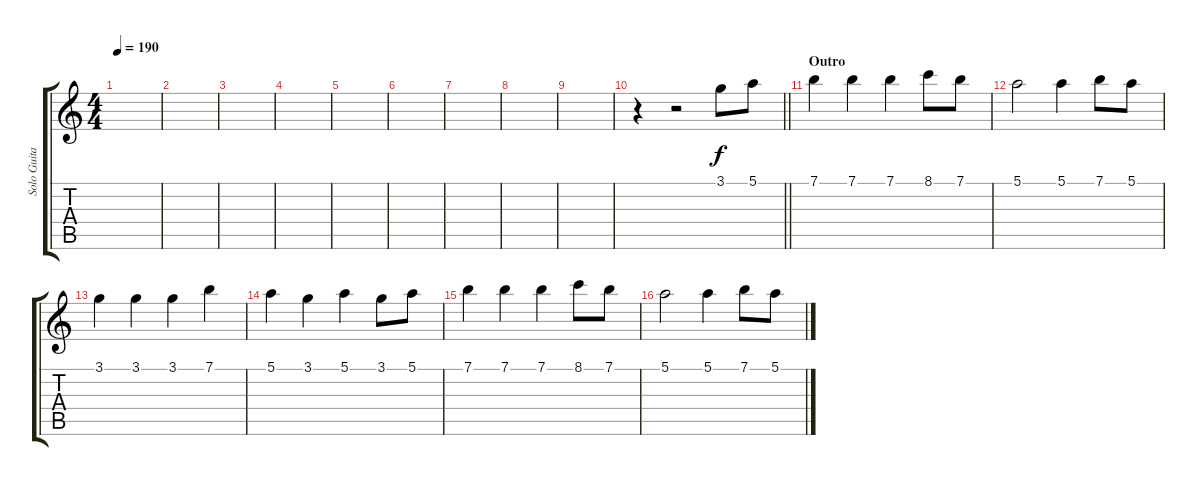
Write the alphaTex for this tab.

\track ("Solo Guitar" "Solo Guita") {instrument distortionguitar}
\staff {score tabs}
\tuning (E4 B3 G3 D3 A2 E2) {hide}
\ts (4 4)
\tempo 190
\clef g2
\ks c
|
|
|
|
|
|
|
|
|
\barLineRight lightlight
r.4 r.2 3.1.8 5.1.8 |
\section ("" "Outro")
7.1.4 7.1.4 7.1.4 8.1.8 7.1.8 |
5.1.2 5.1.4 7.1.8 5.1.8 |
3.1.4 3.1.4 3.1.4 7.1.4 |
5.1.4 3.1.4 5.1.4 3.1.8 5.1.8 |
7.1.4 7.1.4 7.1.4 8.1.8 7.1.8 |
5.1.2 5.1.4 7.1.8 5.1.8
